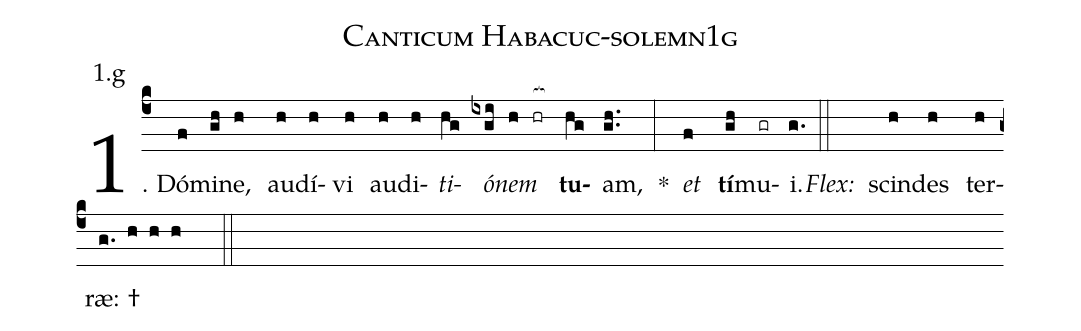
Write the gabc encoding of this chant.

name: Canticum Habacuc-solemn1g;
annotation: 1.g;
%%
(c4)1. Dó(f)mi(gh)ne,(h) au(h)dí(h)vi(h) au(h)di(h)<i>ti</i>(hg)<i>ó</i>(ixgi)<i>nem</i>(h hr[ocb:1{]) <b>tu</b>(hg[ocb:0}])am,(gh..) *(:) <i>et</i>(f) <b>tí</b>(gh)mu(gr)i.(g.) (::)
<i>Flex:</i>()  scin(h)des(h) ter(h)ræ: †(g. h h h  ::)
